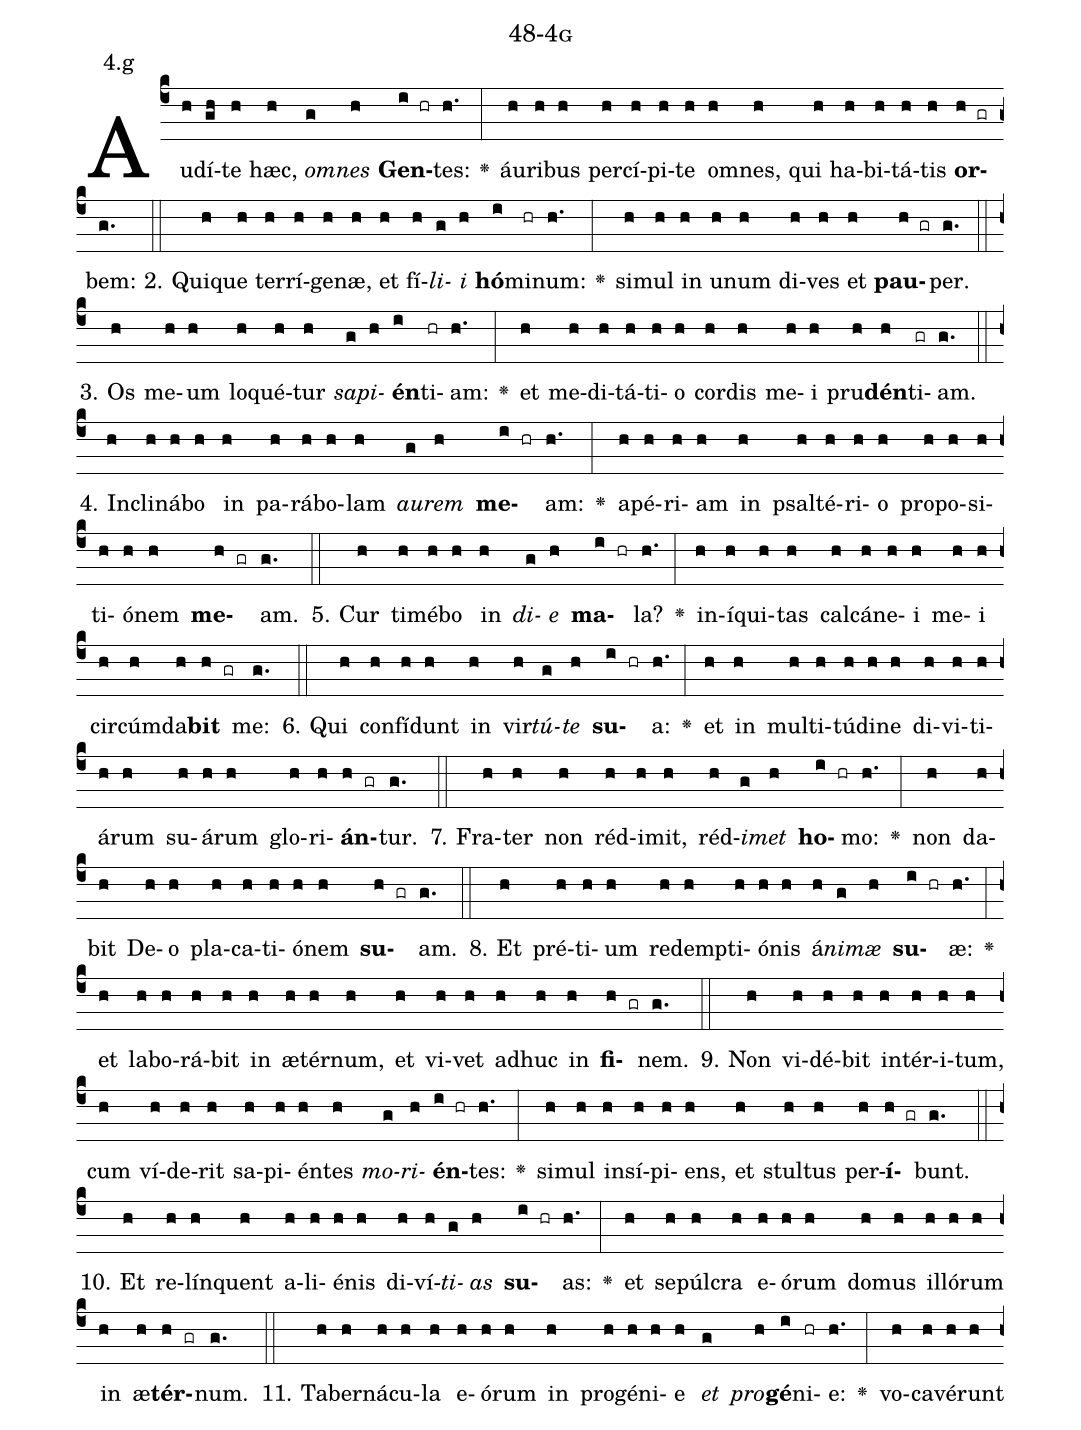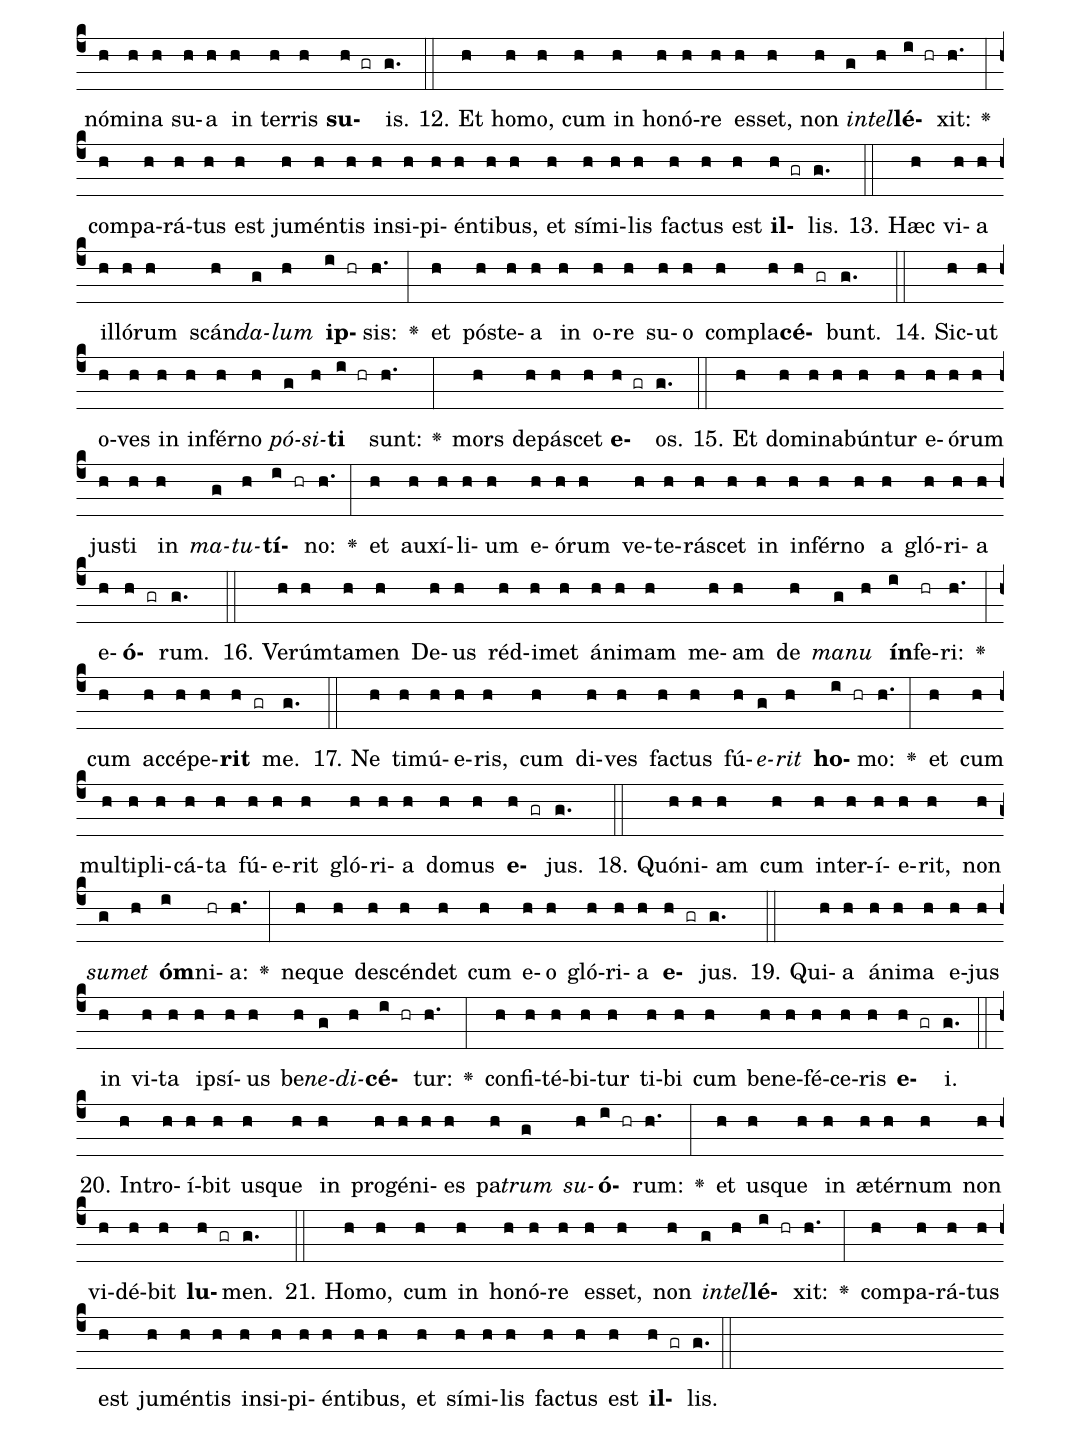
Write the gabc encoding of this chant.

name: 48-4g;
annotation: 4.g;
%%
(c4)Au(h)dí(gh)te(h) hæc,(h) <i>om</i>(g)<i>nes</i>(h) <b>Gen</b>(i hr)tes:(h.) <v>\greheightstar</v>(:) áu(h)ri(h)bus(h) per(h)cí(h)pi(h)te(h) om(h)nes,(h) qui(h) ha(h)bi(h)tá(h)tis(h) <b>or</b>(h gr)bem:(g.) (::)
2. Qui(h)que(h) ter(h)rí(h)ge(h)næ,(h) et(h) fí(h)<i>li</i>(g)<i>i</i>(h) <b>hó</b>(i)mi(hr)num:(h.) <v>\greheightstar</v>(:) si(h)mul(h) in(h) u(h)num(h) di(h)ves(h) et(h) <b>pau</b>(h gr)per.(g.) (::)
3. Os(h) me(h)um(h) lo(h)qué(h)tur(h) <i>sa</i>(g)<i>pi</i>(h)<b>én</b>(i)ti(hr)am:(h.) <v>\greheightstar</v>(:) et(h) me(h)di(h)tá(h)ti(h)o(h) cor(h)dis(h) me(h)i(h) pru(h)<b>dén</b>(h)ti(gr)am.(g.) (::)
4. In(h)cli(h)ná(h)bo(h) in(h) pa(h)rá(h)bo(h)lam(h) <i>au</i>(g)<i>rem</i>(h) <b>me</b>(i hr)am:(h.) <v>\greheightstar</v>(:) a(h)pé(h)ri(h)am(h) in(h) psal(h)té(h)ri(h)o(h) pro(h)po(h)si(h)ti(h)ó(h)nem(h) <b>me</b>(h gr)am.(g.) (::)
5. Cur(h) ti(h)mé(h)bo(h) in(h) <i>di</i>(g)<i>e</i>(h) <b>ma</b>(i hr)la?(h.) <v>\greheightstar</v>(:) in(h)í(h)qui(h)tas(h) cal(h)cá(h)ne(h)i(h) me(h)i(h) cir(h)cúm(h)da(h)<b>bit</b>(h gr) me:(g.) (::)
6. Qui(h) con(h)fí(h)dunt(h) in(h) vir(h)<i>tú</i>(g)<i>te</i>(h) <b>su</b>(i hr)a:(h.) <v>\greheightstar</v>(:) et(h) in(h) mul(h)ti(h)tú(h)di(h)ne(h) di(h)vi(h)ti(h)á(h)rum(h) su(h)á(h)rum(h) glo(h)ri(h)<b>án</b>(h gr)tur.(g.) (::)
7. Fra(h)ter(h) non(h) réd(h)i(h)mit,(h) réd(h)<i>i</i>(g)<i>met</i>(h) <b>ho</b>(i hr)mo:(h.) <v>\greheightstar</v>(:) non(h) da(h)bit(h) De(h)o(h) pla(h)ca(h)ti(h)ó(h)nem(h) <b>su</b>(h gr)am.(g.) (::)
8. Et(h) pré(h)ti(h)um(h) red(h)emp(h)ti(h)ó(h)nis(h) á(h)<i>ni</i>(g)<i>mæ</i>(h) <b>su</b>(i hr)æ:(h.) <v>\greheightstar</v>(:) et(h) la(h)bo(h)rá(h)bit(h) in(h) æ(h)tér(h)num,(h) et(h) vi(h)vet(h) ad(h)huc(h) in(h) <b>fi</b>(h gr)nem.(g.) (::)
9. Non(h) vi(h)dé(h)bit(h) in(h)tér(h)i(h)tum,(h) cum(h) ví(h)de(h)rit(h) sa(h)pi(h)én(h)tes(h) <i>mo</i>(g)<i>ri</i>(h)<b>én</b>(i hr)tes:(h.) <v>\greheightstar</v>(:) si(h)mul(h) in(h)sí(h)pi(h)ens,(h) et(h) stul(h)tus(h) per(h)<b>í</b>(h gr)bunt.(g.) (::)
10. Et(h) re(h)lín(h)quent(h) a(h)li(h)é(h)nis(h) di(h)ví(h)<i>ti</i>(g)<i>as</i>(h) <b>su</b>(i hr)as:(h.) <v>\greheightstar</v>(:) et(h) se(h)púl(h)cra(h) e(h)ó(h)rum(h) do(h)mus(h) il(h)ló(h)rum(h) in(h) æ(h)<b>tér</b>(h gr)num.(g.) (::)
11. Ta(h)ber(h)ná(h)cu(h)la(h) e(h)ó(h)rum(h) in(h) pro(h)gé(h)ni(h)e(h) <i>et</i>(g) <i>pro</i>(h)<b>gé</b>(i)ni(hr)e:(h.) <v>\greheightstar</v>(:) vo(h)ca(h)vé(h)runt(h) nó(h)mi(h)na(h) su(h)a(h) in(h) ter(h)ris(h) <b>su</b>(h gr)is.(g.) (::)
12. Et(h) ho(h)mo,(h) cum(h) in(h) ho(h)nó(h)re(h) es(h)set,(h) non(h) <i>in</i>(g)<i>tel</i>(h)<b>lé</b>(i hr)xit:(h.) <v>\greheightstar</v>(:) com(h)pa(h)rá(h)tus(h) est(h) ju(h)mén(h)tis(h) in(h)si(h)pi(h)én(h)ti(h)bus,(h) et(h) sí(h)mi(h)lis(h) fac(h)tus(h) est(h) <b>il</b>(h gr)lis.(g.) (::)
13. Hæc(h) vi(h)a(h) il(h)ló(h)rum(h) scán(h)<i>da</i>(g)<i>lum</i>(h) <b>ip</b>(i hr)sis:(h.) <v>\greheightstar</v>(:) et(h) póst(h)e(h)a(h) in(h) o(h)re(h) su(h)o(h) com(h)pla(h)<b>cé</b>(h gr)bunt.(g.) (::)
14. Sic(h)ut(h) o(h)ves(h) in(h) in(h)fér(h)no(h) <i>pó</i>(g)<i>si</i>(h)<b>ti</b>(i hr) sunt:(h.) <v>\greheightstar</v>(:) mors(h) de(h)pá(h)scet(h) <b>e</b>(h gr)os.(g.) (::)
15. Et(h) do(h)mi(h)na(h)bún(h)tur(h) e(h)ó(h)rum(h) jus(h)ti(h) in(h) <i>ma</i>(g)<i>tu</i>(h)<b>tí</b>(i hr)no:(h.) <v>\greheightstar</v>(:) et(h) au(h)xí(h)li(h)um(h) e(h)ó(h)rum(h) ve(h)te(h)rá(h)scet(h) in(h) in(h)fér(h)no(h) a(h) gló(h)ri(h)a(h) e(h)<b>ó</b>(h gr)rum.(g.) (::)
16. Ve(h)rúm(h)ta(h)men(h) De(h)us(h) réd(h)i(h)met(h) á(h)ni(h)mam(h) me(h)am(h) de(h) <i>ma</i>(g)<i>nu</i>(h) <b>ín</b>(i)fe(hr)ri:(h.) <v>\greheightstar</v>(:) cum(h) ac(h)cé(h)pe(h)<b>rit</b>(h gr) me.(g.) (::)
17. Ne(h) ti(h)mú(h)e(h)ris,(h) cum(h) di(h)ves(h) fac(h)tus(h) fú(h)<i>e</i>(g)<i>rit</i>(h) <b>ho</b>(i hr)mo:(h.) <v>\greheightstar</v>(:) et(h) cum(h) mul(h)ti(h)pli(h)cá(h)ta(h) fú(h)e(h)rit(h) gló(h)ri(h)a(h) do(h)mus(h) <b>e</b>(h gr)jus.(g.) (::)
18. Quón(h)i(h)am(h) cum(h) in(h)ter(h)í(h)e(h)rit,(h) non(h) <i>su</i>(g)<i>met</i>(h) <b>óm</b>(i)ni(hr)a:(h.) <v>\greheightstar</v>(:) ne(h)que(h) de(h)scén(h)det(h) cum(h) e(h)o(h) gló(h)ri(h)a(h) <b>e</b>(h gr)jus.(g.) (::)
19. Qui(h)a(h) á(h)ni(h)ma(h) e(h)jus(h) in(h) vi(h)ta(h) ip(h)sí(h)us(h) be(h)<i>ne</i>(g)<i>di</i>(h)<b>cé</b>(i hr)tur:(h.) <v>\greheightstar</v>(:) con(h)fi(h)té(h)bi(h)tur(h) ti(h)bi(h) cum(h) be(h)ne(h)fé(h)ce(h)ris(h) <b>e</b>(h gr)i.(g.) (::)
20. In(h)tro(h)í(h)bit(h) us(h)que(h) in(h) pro(h)gé(h)ni(h)es(h) pa(h)<i>trum</i>(g) <i>su</i>(h)<b>ó</b>(i hr)rum:(h.) <v>\greheightstar</v>(:) et(h) us(h)que(h) in(h) æ(h)tér(h)num(h) non(h) vi(h)dé(h)bit(h) <b>lu</b>(h gr)men.(g.) (::)
21. Ho(h)mo,(h) cum(h) in(h) ho(h)nó(h)re(h) es(h)set,(h) non(h) <i>in</i>(g)<i>tel</i>(h)<b>lé</b>(i hr)xit:(h.) <v>\greheightstar</v>(:) com(h)pa(h)rá(h)tus(h) est(h) ju(h)mén(h)tis(h) in(h)si(h)pi(h)én(h)ti(h)bus,(h) et(h) sí(h)mi(h)lis(h) fac(h)tus(h) est(h) <b>il</b>(h gr)lis.(g.) (::)
